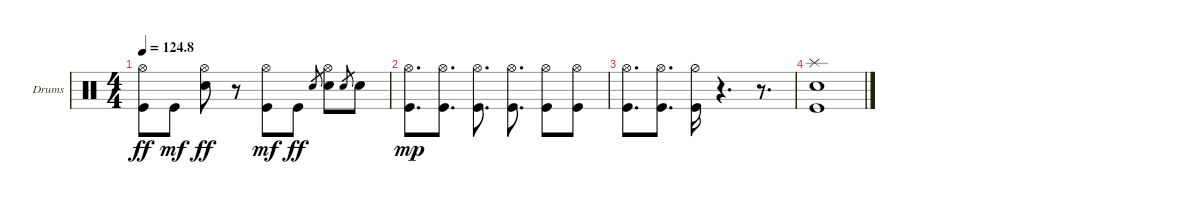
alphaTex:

\defaultSystemsLayout 4
\bracketExtendMode groupsimilarinstruments
\firstSystemTrackNameOrientation horizontal
\otherSystemsTrackNameOrientation horizontal
\track ("Steven" "Drums") {instrument percussion}
\staff {score}
\articulation defaults
\ts (4 4)
\tempo
124.8
\accidentals auto
\clef neutral
\ottava regular
\simile none
\ks c
("Kick (hit)" "Hi-Hat (open)").8{dy ff} "Kick (hit)".8{dy mf} ("Snare (hit) 2" "Hi-Hat (open)").8{dy ff} r.8 ("Kick (hit)" "Hi-Hat (open)").8{dy mf} "Kick (hit)".8{dy ff} "Snare (hit) 2".8{gr} ("Snare (hit) 2" "Hi-Hat (open)").8 "Snare (hit) 2".8{gr} "Snare (hit) 2".8 |
("Kick (hit)" "Hi-Hat (open)").8{d dy mp} ("Kick (hit)" "Hi-Hat (open)").8{d} ("Kick (hit)" "Hi-Hat (open)").8{d} ("Kick (hit)" "Hi-Hat (open)").8{d} ("Kick (hit)" "Hi-Hat (open)").8 ("Kick (hit)" "Hi-Hat (open)").8 |
("Kick (hit)" "Hi-Hat (open)").8{d} ("Kick (hit)" "Hi-Hat (open)").8{d} ("Kick (hit)" "Hi-Hat (half)").16 r.4{d} r.8{d} |
("Kick (hit)" "Snare (hit) 2" "Splash (hit)").1
